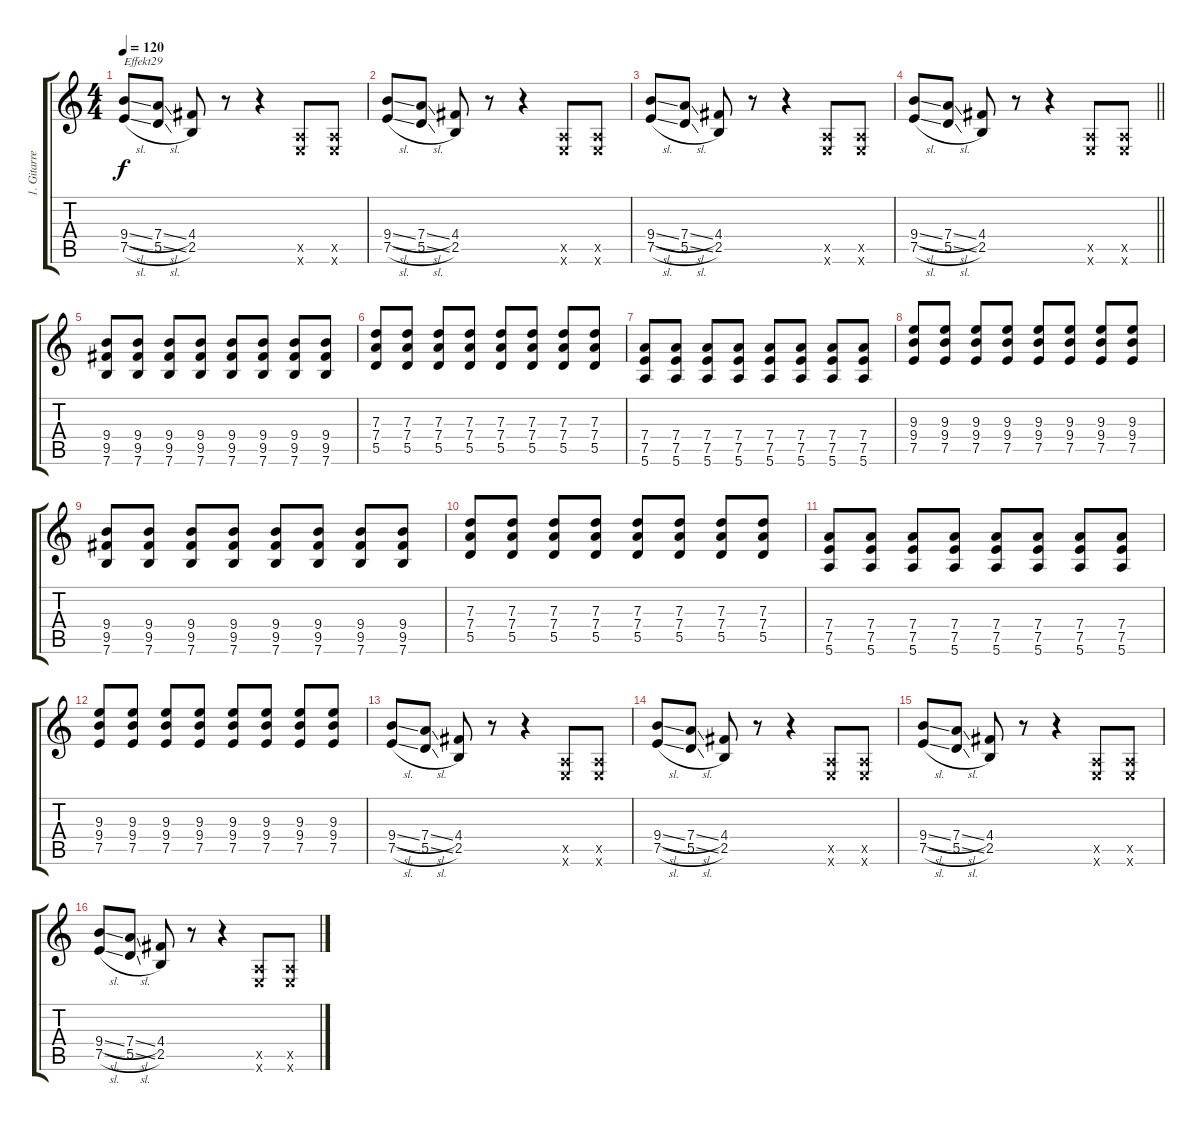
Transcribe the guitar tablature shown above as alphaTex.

\track ("1. Gitarre" "1. Gitarre") {instrument distortionguitar}
\staff {score tabs}
\tuning (E4 B3 G3 D3 A2 E2) {hide}
\ts (4 4)
\tempo 120
\clef g2
\ks c
(9.4{sl} 7.5{sl}).8{txt "Effekt29" dy f} (7.4{sl} 5.5{sl}).8 (4.4 2.5).8 r.8 r.4 (0.5{x} 0.6{x}).8 (0.5{x} 0.6{x}).8 |
(9.4{sl} 7.5{sl}).8 (7.4{sl} 5.5{sl}).8 (4.4 2.5).8 r.8 r.4 (0.5{x} 0.6{x}).8 (0.5{x} 0.6{x}).8 |
(9.4{sl} 7.5{sl}).8 (7.4{sl} 5.5{sl}).8 (4.4 2.5).8 r.8 r.4 (0.5{x} 0.6{x}).8 (0.5{x} 0.6{x}).8 |
\barLineRight lightlight
(9.4{sl} 7.5{sl}).8 (7.4{sl} 5.5{sl}).8 (4.4 2.5).8 r.8 r.4 (0.5{x} 0.6{x}).8 (0.5{x} 0.6{x}).8 |
(9.4 9.5 7.6).8 (9.4 9.5 7.6).8 (9.4 9.5 7.6).8 (9.4 9.5 7.6).8 (9.4 9.5 7.6).8 (9.4 9.5 7.6).8 (9.4 9.5 7.6).8 (9.4 9.5 7.6).8 |
(7.3 7.4 5.5).8 (7.3 7.4 5.5).8 (7.3 7.4 5.5).8 (7.3 7.4 5.5).8 (7.3 7.4 5.5).8 (7.3 7.4 5.5).8 (7.3 7.4 5.5).8 (7.3 7.4 5.5).8 |
(7.4 7.5 5.6).8 (7.4 7.5 5.6).8 (7.4 7.5 5.6).8 (7.4 7.5 5.6).8 (7.4 7.5 5.6).8 (7.4 7.5 5.6).8 (7.4 7.5 5.6).8 (7.4 7.5 5.6).8 |
(9.3 9.4 7.5).8 (9.3 9.4 7.5).8 (9.3 9.4 7.5).8 (9.3 9.4 7.5).8 (9.3 9.4 7.5).8 (9.3 9.4 7.5).8 (9.3 9.4 7.5).8 (9.3 9.4 7.5).8 |
(9.4 9.5 7.6).8 (9.4 9.5 7.6).8 (9.4 9.5 7.6).8 (9.4 9.5 7.6).8 (9.4 9.5 7.6).8 (9.4 9.5 7.6).8 (9.4 9.5 7.6).8 (9.4 9.5 7.6).8 |
(7.3 7.4 5.5).8 (7.3 7.4 5.5).8 (7.3 7.4 5.5).8 (7.3 7.4 5.5).8 (7.3 7.4 5.5).8 (7.3 7.4 5.5).8 (7.3 7.4 5.5).8 (7.3 7.4 5.5).8 |
(7.4 7.5 5.6).8 (7.4 7.5 5.6).8 (7.4 7.5 5.6).8 (7.4 7.5 5.6).8 (7.4 7.5 5.6).8 (7.4 7.5 5.6).8 (7.4 7.5 5.6).8 (7.4 7.5 5.6).8 |
(9.3 9.4 7.5).8 (9.3 9.4 7.5).8 (9.3 9.4 7.5).8 (9.3 9.4 7.5).8 (9.3 9.4 7.5).8 (9.3 9.4 7.5).8 (9.3 9.4 7.5).8 (9.3 9.4 7.5).8 |
(9.4{sl} 7.5{sl}).8 (7.4{sl} 5.5{sl}).8 (4.4 2.5).8 r.8 r.4 (0.5{x} 0.6{x}).8 (0.5{x} 0.6{x}).8 |
(9.4{sl} 7.5{sl}).8 (7.4{sl} 5.5{sl}).8 (4.4 2.5).8 r.8 r.4 (0.5{x} 0.6{x}).8 (0.5{x} 0.6{x}).8 |
(9.4{sl} 7.5{sl}).8 (7.4{sl} 5.5{sl}).8 (4.4 2.5).8 r.8 r.4 (0.5{x} 0.6{x}).8 (0.5{x} 0.6{x}).8 |
(9.4{sl} 7.5{sl}).8 (7.4{sl} 5.5{sl}).8 (4.4 2.5).8 r.8 r.4 (0.5{x} 0.6{x}).8 (0.5{x} 0.6{x}).8
